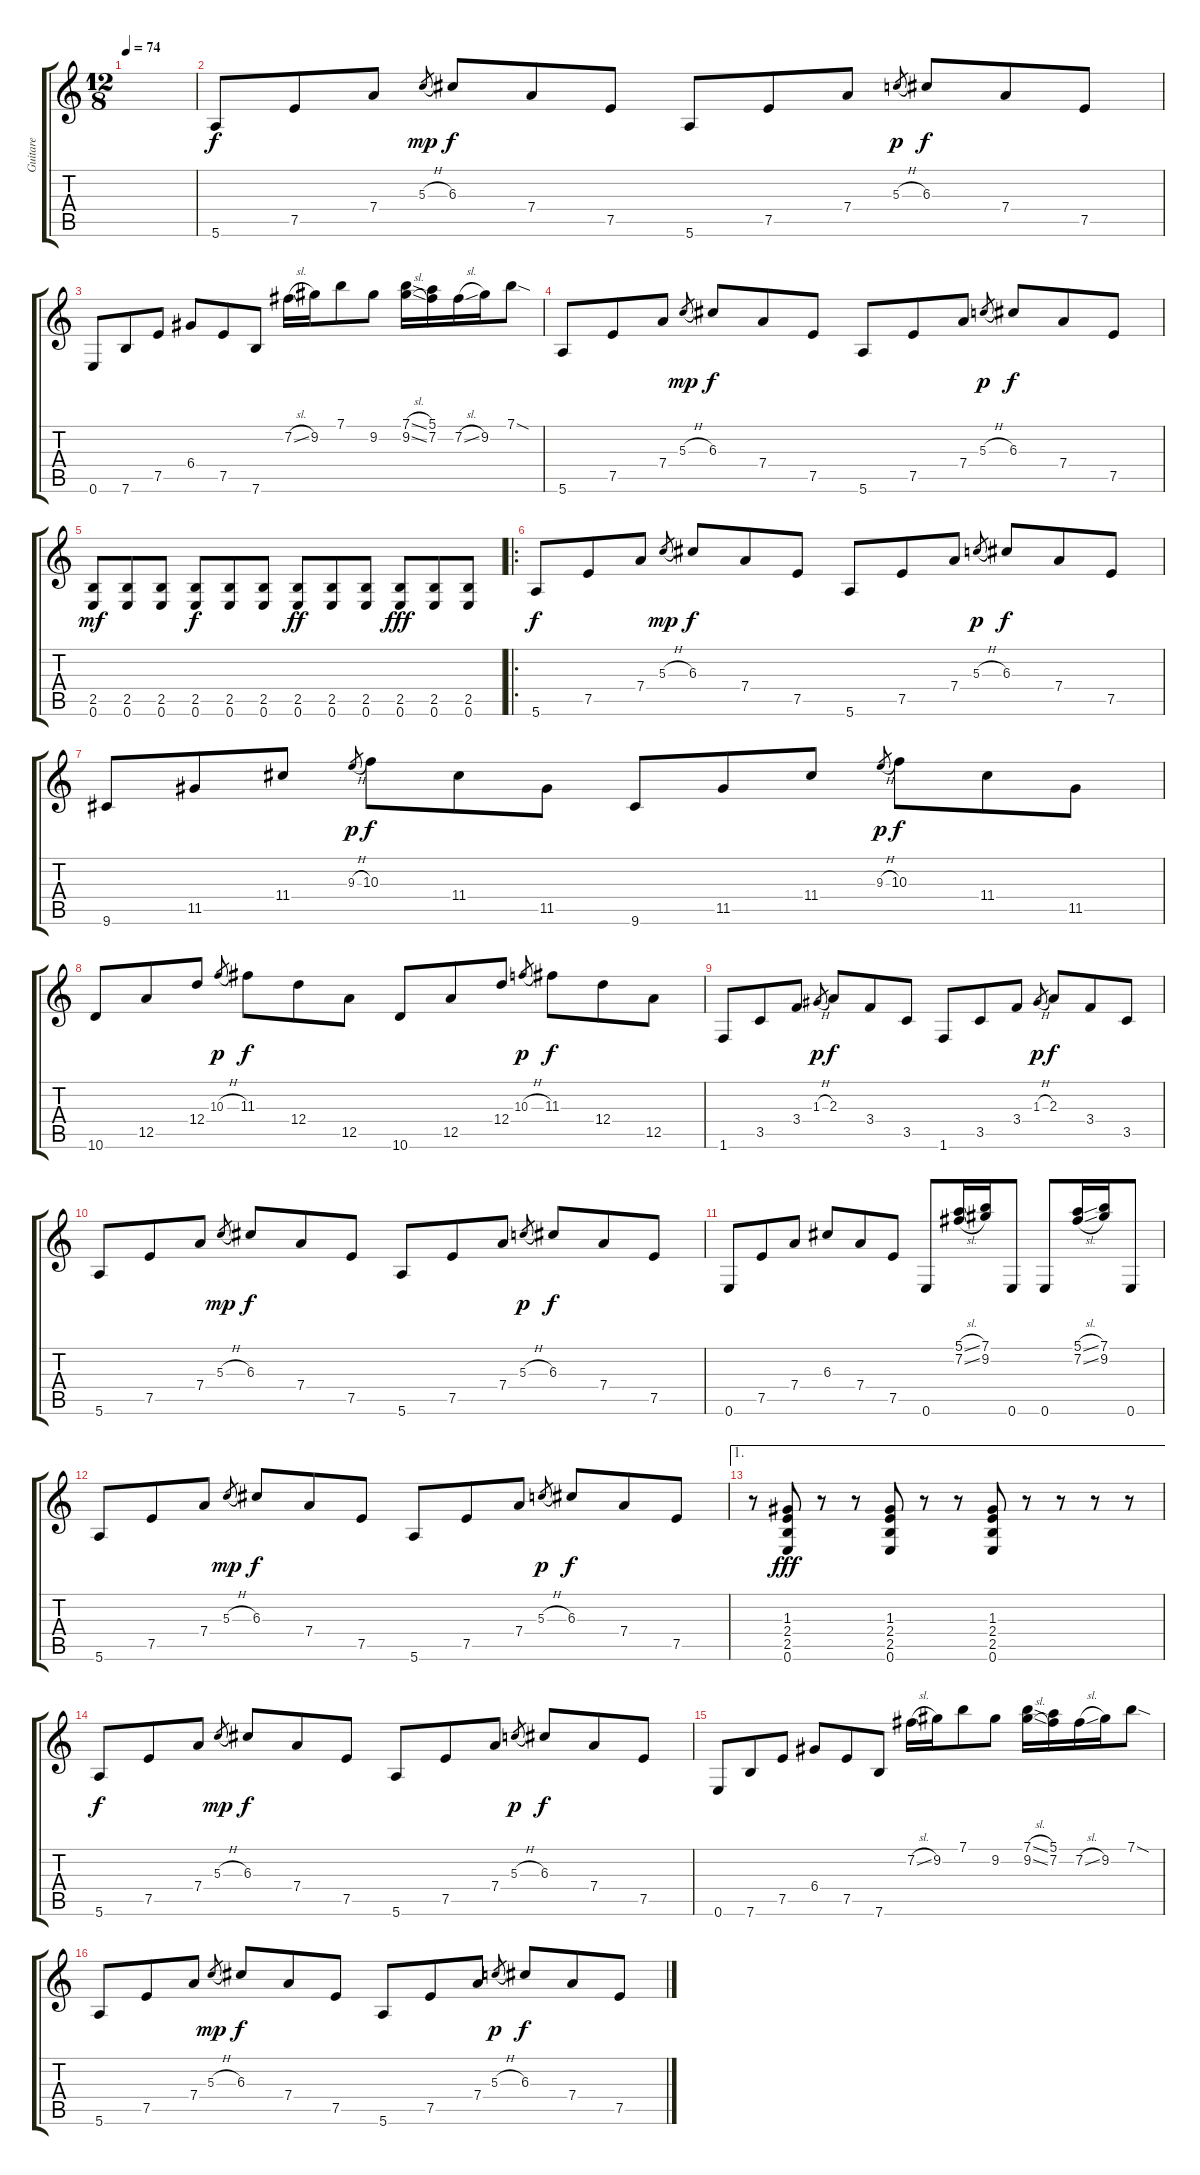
\track ("Guitare" "Guitare") {instrument electricguitarmuted}
\staff {score tabs}
\tuning (E4 B3 G3 D3 A2 E2) {hide}
\ts (12 8)
\tempo 74
\clef g2
\ks c
|
5.6.8 7.5.8 7.4.8 5.3{h}.8{gr dy mp} 6.3.8{dy f} 7.4.8 7.5.8 5.6.8 7.5.8 7.4.8 5.3{h}.8{gr dy p} 6.3.8{dy f} 7.4.8 7.5.8 |
0.6.8 7.6.8 7.5.8 6.4.8 7.5.8 7.6.8 7.2{sl}.16 9.2.16 7.1.8 9.2.8 (7.1{sl} 9.2{sl}).16 (5.1 7.2).16 7.2{sl}.16 9.2.16 7.1{sod}.8 |
5.6.8 7.5.8 7.4.8 5.3{h}.8{gr dy mp} 6.3.8{dy f} 7.4.8 7.5.8 5.6.8 7.5.8 7.4.8 5.3{h}.8{gr dy p} 6.3.8{dy f} 7.4.8 7.5.8 |
(2.5 0.6).8{dy mf} (2.5 0.6).8 (2.5 0.6).8 (2.5 0.6).8{dy f} (2.5 0.6).8 (2.5 0.6).8 (2.5 0.6).8{dy ff} (2.5 0.6).8 (2.5 0.6).8 (2.5 0.6).8{dy fff} (2.5 0.6).8 (2.5 0.6).8 |
\ro
5.6.8{dy f} 7.5.8 7.4.8 5.3{h}.8{gr dy mp} 6.3.8{dy f} 7.4.8 7.5.8 5.6.8 7.5.8 7.4.8 5.3{h}.8{gr dy p} 6.3.8{dy f} 7.4.8 7.5.8 |
9.6.8 11.5.8 11.4.8 9.3{h}.8{gr dy p} 10.3.8{dy f} 11.4.8 11.5.8 9.6.8 11.5.8 11.4.8 9.3{h}.8{gr dy p} 10.3.8{dy f} 11.4.8 11.5.8 |
10.6.8 12.5.8 12.4.8 10.3{h}.8{gr dy p} 11.3.8{dy f} 12.4.8 12.5.8 10.6.8 12.5.8 12.4.8 10.3{h}.8{gr dy p} 11.3.8{dy f} 12.4.8 12.5.8 |
1.6.8 3.5.8 3.4.8 1.3{h}.8{gr dy p} 2.3.8{dy f} 3.4.8 3.5.8 1.6.8 3.5.8 3.4.8 1.3{h}.8{gr dy p} 2.3.8{dy f} 3.4.8 3.5.8 |
5.6.8 7.5.8 7.4.8 5.3{h}.8{gr dy mp} 6.3.8{dy f} 7.4.8 7.5.8 5.6.8 7.5.8 7.4.8 5.3{h}.8{gr dy p} 6.3.8{dy f} 7.4.8 7.5.8 |
0.6.8 7.5.8 7.4.8 6.3.8 7.4.8 7.5.8 0.6.8 (5.1{sl} 7.2{sl}).16 (7.1 9.2).16 0.6.8 0.6.8 (5.1{sl} 7.2{sl}).16 (7.1 9.2).16 0.6.8 |
5.6.8 7.5.8 7.4.8 5.3{h}.8{gr dy mp} 6.3.8{dy f} 7.4.8 7.5.8 5.6.8 7.5.8 7.4.8 5.3{h}.8{gr dy p} 6.3.8{dy f} 7.4.8 7.5.8 |
\ae 1
r.8 (1.3 2.4 2.5 0.6).8{dy fff} r.8 r.8 (1.3 2.4 2.5 0.6).8 r.8 r.8 (1.3 2.4 2.5 0.6).8 r.8 r.8 r.8 r.8 |
5.6.8{dy f} 7.5.8 7.4.8 5.3{h}.8{gr dy mp} 6.3.8{dy f} 7.4.8 7.5.8 5.6.8 7.5.8 7.4.8 5.3{h}.8{gr dy p} 6.3.8{dy f} 7.4.8 7.5.8 |
0.6.8 7.6.8 7.5.8 6.4.8 7.5.8 7.6.8 7.2{sl}.16 9.2.16 7.1.8 9.2.8 (7.1{sl} 9.2{sl}).16 (5.1 7.2).16 7.2{sl}.16 9.2.16 7.1{sod}.8 |
5.6.8 7.5.8 7.4.8 5.3{h}.8{gr dy mp} 6.3.8{dy f} 7.4.8 7.5.8 5.6.8 7.5.8 7.4.8 5.3{h}.8{gr dy p} 6.3.8{dy f} 7.4.8 7.5.8
